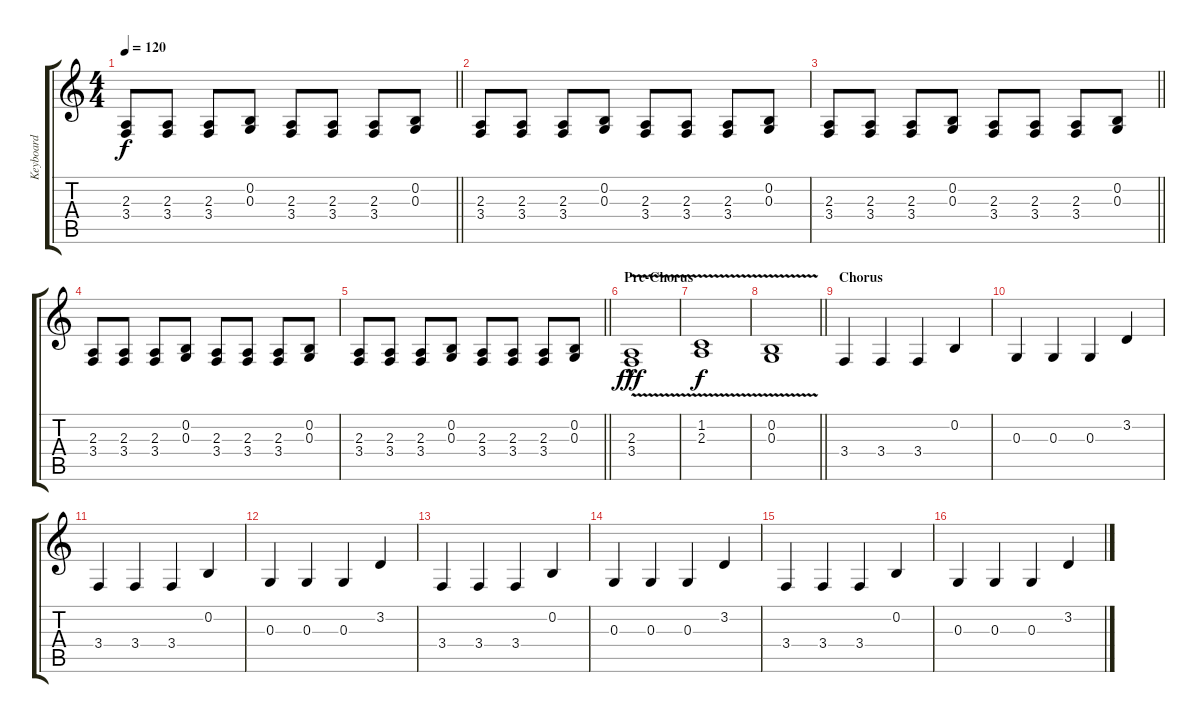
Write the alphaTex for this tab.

\track ("Keyboard" "Keyboard") {instrument lead2sawtooth}
\staff {score tabs}
\tuning (E4 B3 G3 D3 A2 E2) {hide}
\ts (4 4)
\tempo 120
\clef g2
\barLineRight lightlight
\ks c
(2.3 3.4).8{dy f} (2.3 3.4).8 (2.3 3.4).8 (0.2 0.3).8 (2.3 3.4).8 (2.3 3.4).8 (2.3 3.4).8 (0.2 0.3).8 |
(2.3 3.4).8 (2.3 3.4).8 (2.3 3.4).8 (0.2 0.3).8 (2.3 3.4).8 (2.3 3.4).8 (2.3 3.4).8 (0.2 0.3).8 |
\barLineRight lightlight
(2.3 3.4).8 (2.3 3.4).8 (2.3 3.4).8 (0.2 0.3).8 (2.3 3.4).8 (2.3 3.4).8 (2.3 3.4).8 (0.2 0.3).8 |
(2.3 3.4).8 (2.3 3.4).8 (2.3 3.4).8 (0.2 0.3).8 (2.3 3.4).8 (2.3 3.4).8 (2.3 3.4).8 (0.2 0.3).8 |
\barLineRight lightlight
(2.3 3.4).8 (2.3 3.4).8 (2.3 3.4).8 (0.2 0.3).8 (2.3 3.4).8 (2.3 3.4).8 (2.3 3.4).8 (0.2 0.3).8 |
\section ("" "Pre-Chorus")
(2.3{hac} 3.4{v hac}).1{dy fff} |
(1.2{v} 2.3).1{dy f} |
\barLineRight lightlight
(0.2 0.3{v}).1 |
\section ("" "Chorus")
3.4.4 3.4.4 3.4.4 0.2.4 |
0.3.4 0.3.4 0.3.4 3.2.4 |
3.4.4 3.4.4 3.4.4 0.2.4 |
0.3.4 0.3.4 0.3.4 3.2.4 |
3.4.4 3.4.4 3.4.4 0.2.4 |
0.3.4 0.3.4 0.3.4 3.2.4 |
3.4.4 3.4.4 3.4.4 0.2.4 |
0.3.4 0.3.4 0.3.4 3.2.4
